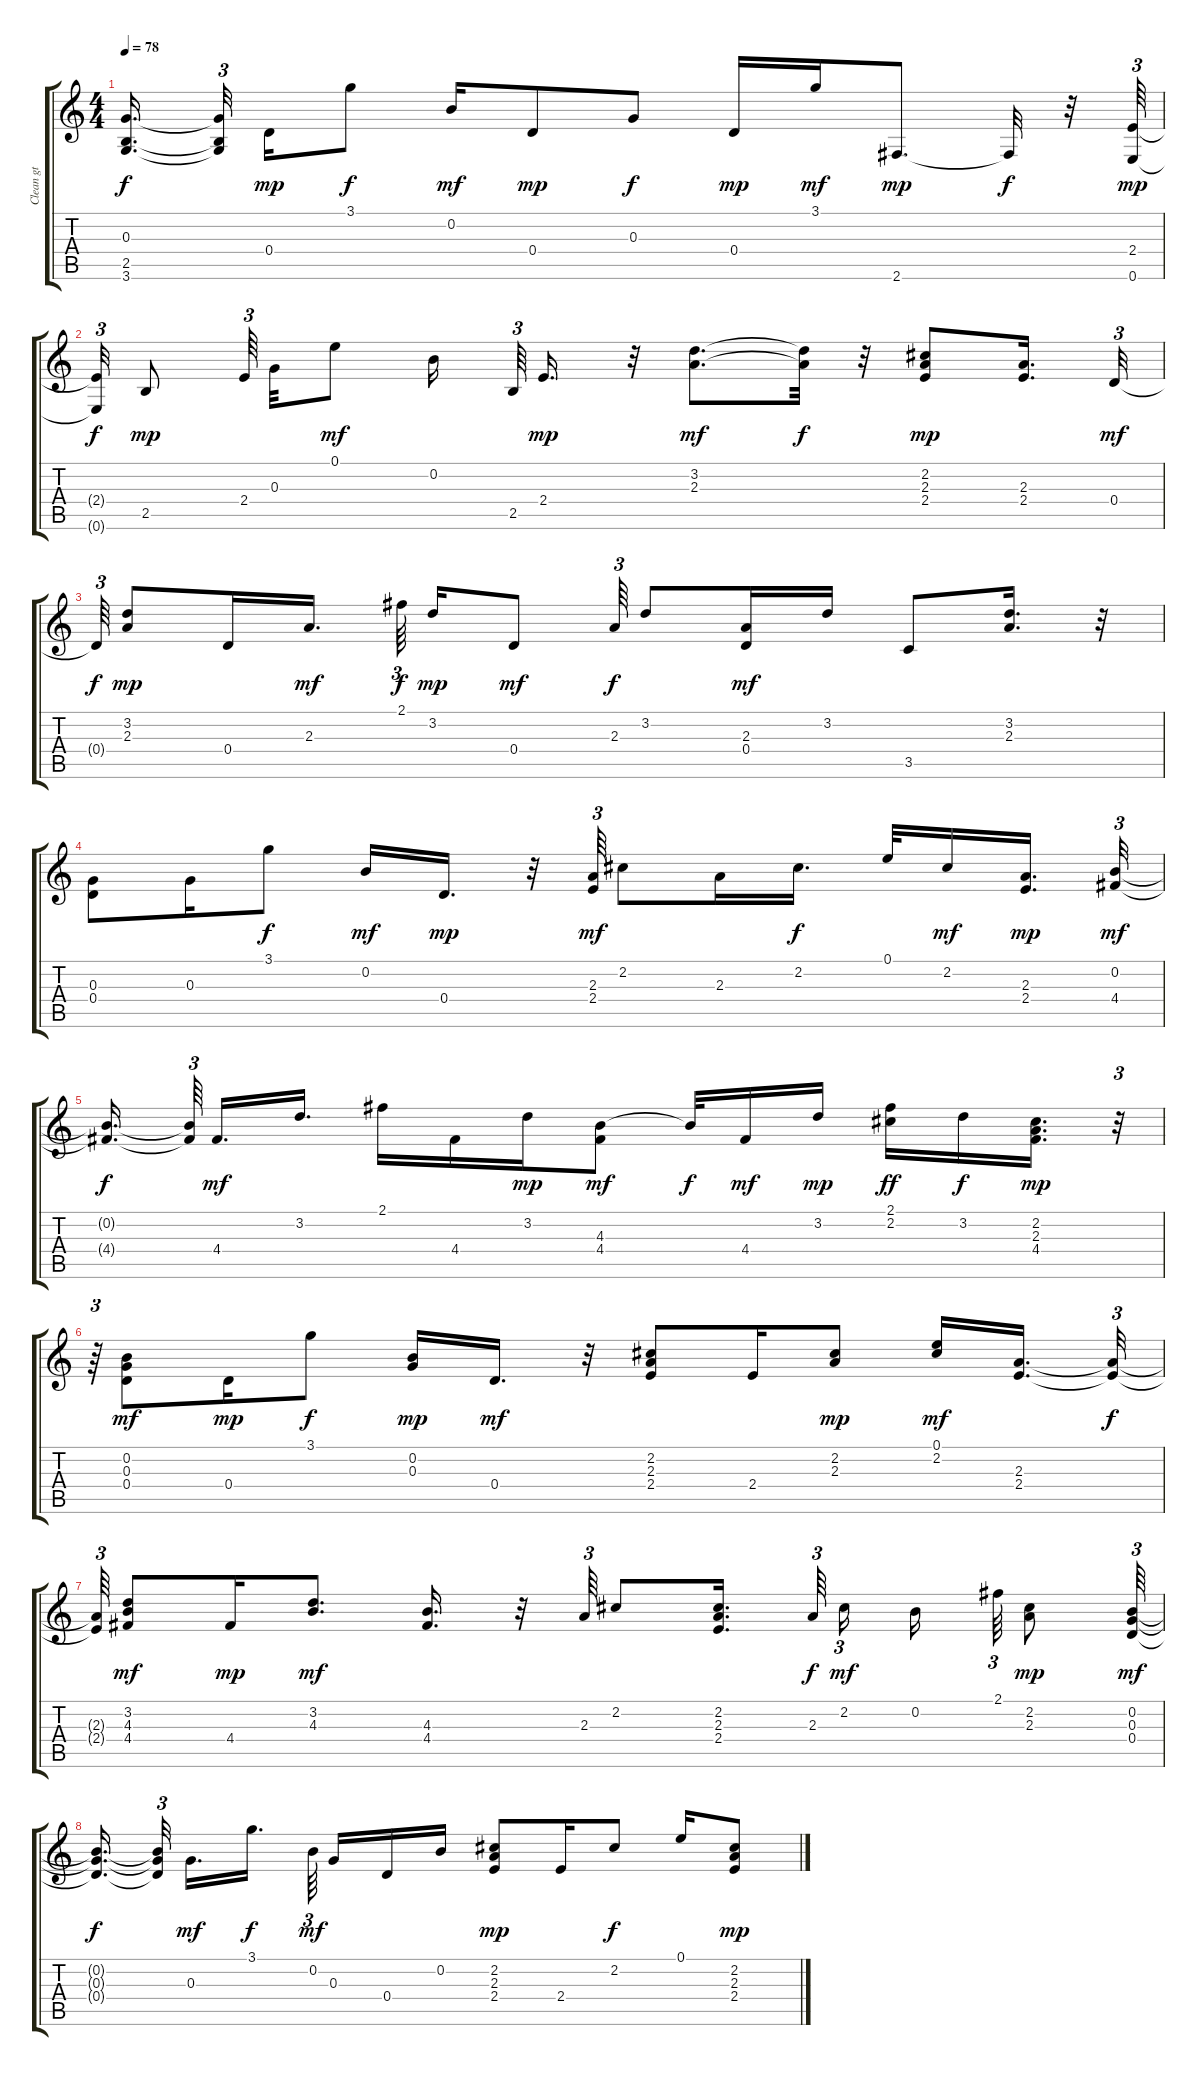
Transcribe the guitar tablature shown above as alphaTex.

\track ("Clean gt" "Clean gt") {instrument acousticguitarsteel}
\staff {score tabs}
\tuning (E4 B3 G3 D3 A2 E2) {hide}
\ts (4 4)
\tempo 78
\clef g2
\ks c
(0.3{t} 2.5{t} 3.6{t}).16{d dy f beam splitsecondary} (0.3{t} 2.5{t} 3.6{t}).32{tu (3 2) beam splitsecondary} 0.4.16{dy mp} 3.1.8{dy f} 0.2.16{dy mf} 0.4.8{dy mp} 0.3.8{dy f} 0.4.16{dy mp} 3.1.16{dy mf} 2.6.8{d dy mp} 2.6{t}.32{dy f} r.32 (2.4 0.6).64{tu (3 2) dy mp} |
(2.4{t} 0.6{t}).32{tu (3 2) dy f} 2.5.8{dy mp} 2.4.64{tu (3 2) beam splitsecondary} 0.3.32 0.1.8{dy mf} 0.2.16{beam splitsecondary} 2.5.64{tu (3 2)} 2.4.16{d dy mp} r.32 (3.2 2.3).8{d dy mf} (3.2{t} 2.3{t}).32{dy f} r.32 (2.2 2.3 2.4).8{dy mp} (2.3 2.4).16{d} 0.4.32{tu (3 2) dy mf} |
0.4{t}.64{tu (3 2) dy f} (3.2 2.3).8{dy mp} 0.4.16 2.3.16{d dy mf} 2.1.64{tu (3 2) dy f beam splitsecondary} 3.2.16{dy mp} 0.4.8{dy mf} 2.3.64{tu (3 2) dy f} 3.2.8 (2.3 0.4).16{dy mf} 3.2.16 3.5.8 (3.2 2.3).16{d} r.32 |
(0.3 0.4).8 0.3.16 3.1.8{dy f} 0.2.16{dy mf} 0.4.16{d dy mp} r.32 (2.3 2.4).64{tu (3 2) dy mf} 2.2.8 2.3.16 2.2.16{d dy f} 0.1.32 2.2.16{dy mf} (2.3 2.4).16{d dy mp beam splitsecondary} (0.2 4.4).32{tu (3 2) dy mf} |
(0.2{t} 4.4{t}).16{d dy f beam splitsecondary} (0.2{t} 4.4{t}).64{tu (3 2) beam splitsecondary} 4.4.16{d dy mf} 3.2.16{d} 2.1.16 4.4.16 3.2.16{dy mp} (4.3 4.4).8{dy mf} 4.3{t}.32{dy f} 4.4.16{dy mf} 3.2.16{dy mp} (2.1 2.2).16{dy ff} 3.2.16{dy f} (2.2 2.3 4.4).16{d dy mp} r.32{tu (3 2)} |
r.64{tu (3 2)} (0.2 0.3 0.4).8{dy mf} 0.4.16{dy mp} 3.1.8{dy f} (0.2 0.3).16{dy mp} 0.4.16{d dy mf} r.32 (2.2 2.3 2.4).8 2.4.16 (2.2 2.3).8{dy mp} (0.1 2.2).16{dy mf} (2.3 2.4).16{d beam splitsecondary} (2.3{t} 2.4{t}).32{tu (3 2) dy f} |
(2.3{t} 2.4{t}).64{tu (3 2)} (3.2 4.3 4.4).8{dy mf} 4.4.16{dy mp} (3.2 4.3).8{d dy mf} (4.3 4.4).16{d} r.32 2.3.64{tu (3 2)} 2.2.8 (2.2 2.3 2.4).16{d} 2.3.64{tu (3 2) dy f} 2.2.16{tu (3 2) dy mf beam splitsecondary} 0.2.16{beam splitsecondary} 2.1.64{tu (3 2)} (2.2 2.3).8{dy mp} (0.2 0.3 0.4).64{tu (3 2) dy mf} |
(0.2{t} 0.3{t} 0.4{t}).16{d dy f beam splitsecondary} (0.2{t} 0.3{t} 0.4{t}).32{tu (3 2) beam splitsecondary} 0.3.16{d dy mf} 3.1.16{d dy f} 0.2.64{tu (3 2) dy mf beam splitsecondary} 0.3.16 0.4.16 0.2.16 (2.2 2.3 2.4).8{dy mp} 2.4.16 2.2.8{dy f} 0.1.16 (2.2 2.3 2.4).8{dy mp}
